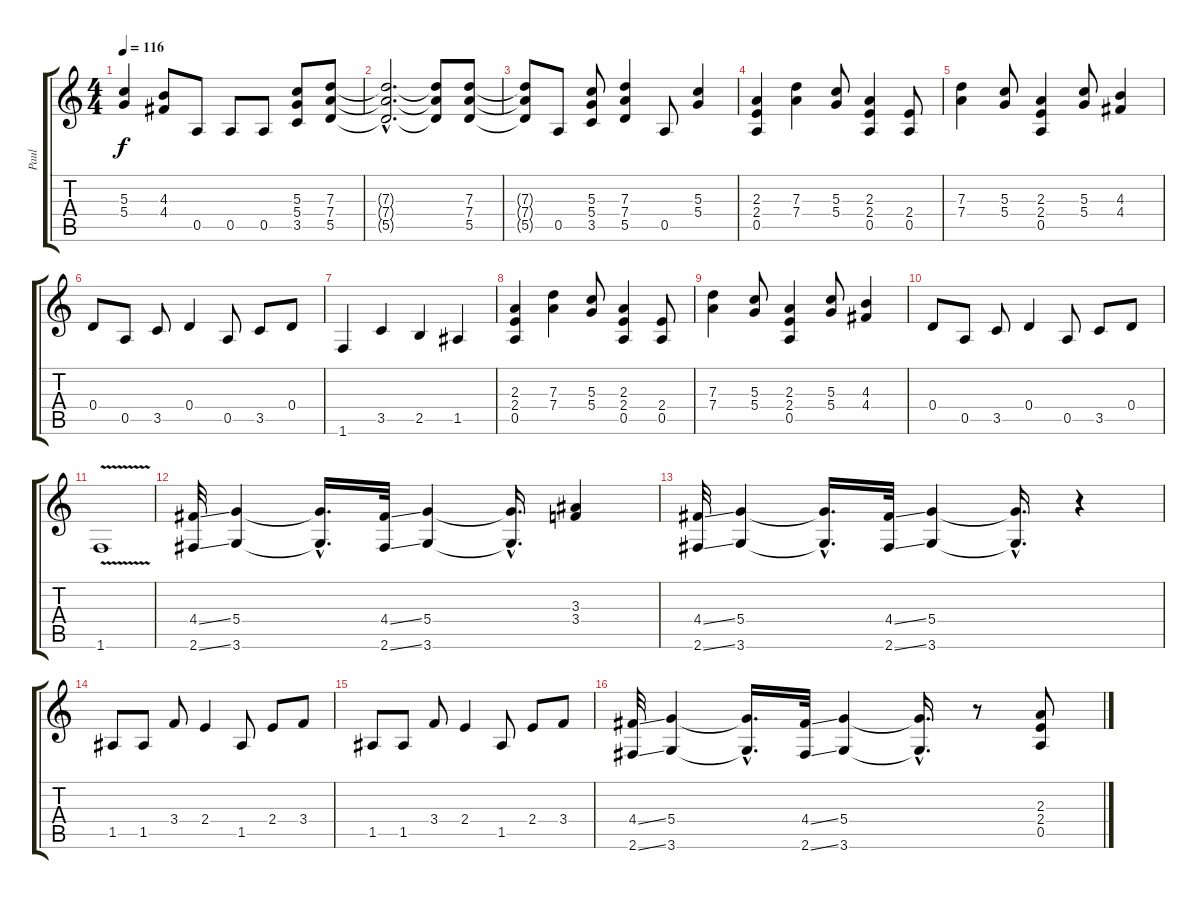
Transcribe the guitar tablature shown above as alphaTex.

\track ("Paul" "Paul") {instrument overdrivenguitar}
\staff {score tabs}
\tuning (E4 B3 G3 D3 A2 E2) {hide}
\ts (4 4)
\tempo 116
\clef g2
\ks c
(5.3{t} 5.4{t}).4{dy f} (4.3 4.4).8 0.5.8 0.5.8 0.5.8 (5.3 5.4 3.5).8 (7.3 7.4 5.5).8 |
(7.3{hac t} 7.4{hac t} 5.5{hac t}).2{d} (7.3{t} 7.4{t} 5.5{t}).8 (7.3 7.4 5.5).8 |
(7.3{t} 7.4{t} 5.5{t}).8 0.5.8 (5.3 5.4 3.5).8 (7.3 7.4 5.5).4 0.5.8 (5.3 5.4).4 |
(2.3 2.4 0.5).4 (7.3 7.4).4 (5.3 5.4).8 (2.3 2.4 0.5).4 (2.4 0.5).8 |
(7.3 7.4).4 (5.3 5.4).8 (2.3 2.4 0.5).4 (5.3 5.4).8 (4.3 4.4).4 |
0.4.8 0.5.8 3.5.8 0.4.4 0.5.8 3.5.8 0.4.8 |
1.6.4 3.5.4 2.5.4 1.5.4 |
(2.3 2.4 0.5).4 (7.3 7.4).4 (5.3 5.4).8 (2.3 2.4 0.5).4 (2.4 0.5).8 |
(7.3 7.4).4 (5.3 5.4).8 (2.3 2.4 0.5).4 (5.3 5.4).8 (4.3 4.4).4 |
0.4.8 0.5.8 3.5.8 0.4.4 0.5.8 3.5.8 0.4.8 |
1.6{v}.1 |
(4.4{ss} 2.6{ss}).32 (5.4 3.6).4 (5.4{hac t} 3.6{hac t}).16{d} (4.4{ss} 2.6{ss}).32 (5.4 3.6).4 (5.4{hac t} 3.6{hac t}).16{d} (3.3 3.4).4 |
(4.4{ss} 2.6{ss}).32 (5.4 3.6).4 (5.4{hac t} 3.6{hac t}).16{d} (4.4{ss} 2.6{ss}).32 (5.4 3.6).4 (5.4{hac t} 3.6{hac t}).16{d} r.4 |
1.5.8 1.5.8 3.4.8 2.4.4 1.5.8 2.4.8 3.4.8 |
1.5.8 1.5.8 3.4.8 2.4.4 1.5.8 2.4.8 3.4.8 |
(4.4{ss} 2.6{ss}).32 (5.4 3.6).4 (5.4{hac t} 3.6{hac t}).16{d} (4.4{ss} 2.6{ss}).32 (5.4 3.6).4 (5.4{hac t} 3.6{hac t}).16{d} r.8 (2.3 2.4 0.5).8
